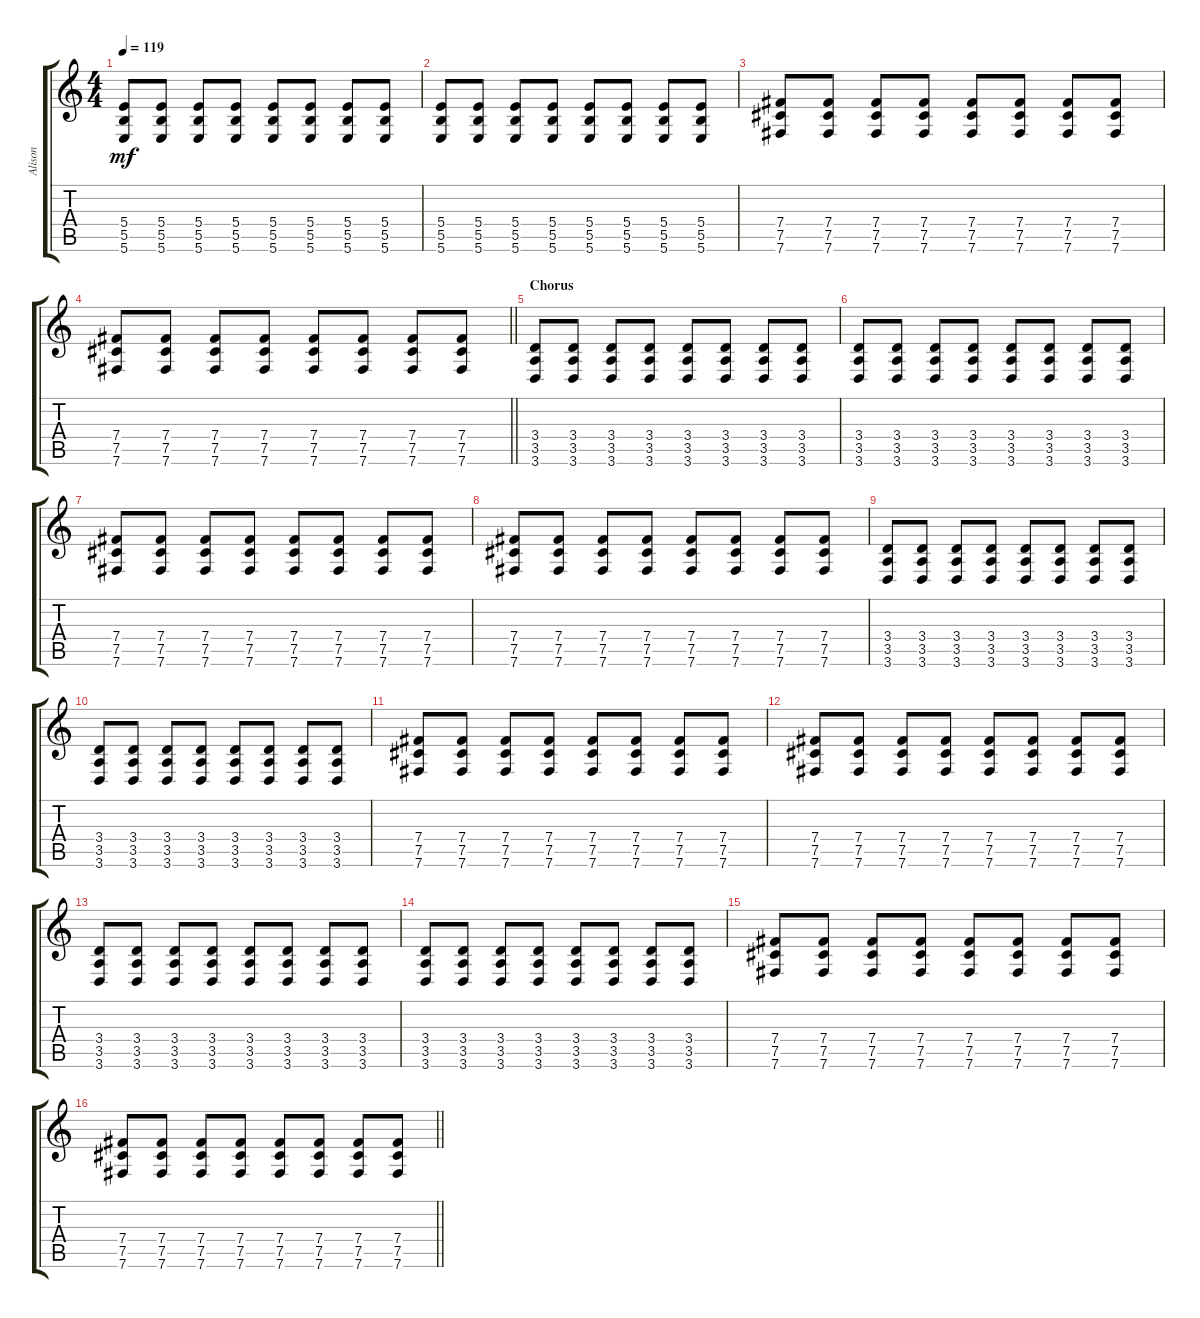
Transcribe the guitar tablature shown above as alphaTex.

\track ("Alison" "Alison") {instrument acousticguitarsteel}
\staff {score tabs}
\tuning (Db4 Ab3 E3 B2 Gb2 B1) {hide}
\ts (4 4)
\tempo 119
\clef g2
\ks c
(5.4 5.5 5.6).8{dy mf} (5.4 5.5 5.6).8 (5.4 5.5 5.6).8 (5.4 5.5 5.6).8 (5.4 5.5 5.6).8 (5.4 5.5 5.6).8 (5.4 5.5 5.6).8 (5.4 5.5 5.6).8 |
(5.4 5.5 5.6).8 (5.4 5.5 5.6).8 (5.4 5.5 5.6).8 (5.4 5.5 5.6).8 (5.4 5.5 5.6).8 (5.4 5.5 5.6).8 (5.4 5.5 5.6).8 (5.4 5.5 5.6).8 |
(7.4 7.5 7.6).8 (7.4 7.5 7.6).8 (7.4 7.5 7.6).8 (7.4 7.5 7.6).8 (7.4 7.5 7.6).8 (7.4 7.5 7.6).8 (7.4 7.5 7.6).8 (7.4 7.5 7.6).8 |
\barLineRight lightlight
(7.4 7.5 7.6).8 (7.4 7.5 7.6).8 (7.4 7.5 7.6).8 (7.4 7.5 7.6).8 (7.4 7.5 7.6).8 (7.4 7.5 7.6).8 (7.4 7.5 7.6).8 (7.4 7.5 7.6).8 |
\section ("" "Chorus")
(3.4 3.5 3.6).8 (3.4 3.5 3.6).8 (3.4 3.5 3.6).8 (3.4 3.5 3.6).8 (3.4 3.5 3.6).8 (3.4 3.5 3.6).8 (3.4 3.5 3.6).8 (3.4 3.5 3.6).8 |
(3.4 3.5 3.6).8 (3.4 3.5 3.6).8 (3.4 3.5 3.6).8 (3.4 3.5 3.6).8 (3.4 3.5 3.6).8 (3.4 3.5 3.6).8 (3.4 3.5 3.6).8 (3.4 3.5 3.6).8 |
(7.4 7.5 7.6).8 (7.4 7.5 7.6).8 (7.4 7.5 7.6).8 (7.4 7.5 7.6).8 (7.4 7.5 7.6).8 (7.4 7.5 7.6).8 (7.4 7.5 7.6).8 (7.4 7.5 7.6).8 |
(7.4 7.5 7.6).8 (7.4 7.5 7.6).8 (7.4 7.5 7.6).8 (7.4 7.5 7.6).8 (7.4 7.5 7.6).8 (7.4 7.5 7.6).8 (7.4 7.5 7.6).8 (7.4 7.5 7.6).8 |
(3.4 3.5 3.6).8 (3.4 3.5 3.6).8 (3.4 3.5 3.6).8 (3.4 3.5 3.6).8 (3.4 3.5 3.6).8 (3.4 3.5 3.6).8 (3.4 3.5 3.6).8 (3.4 3.5 3.6).8 |
(3.4 3.5 3.6).8 (3.4 3.5 3.6).8 (3.4 3.5 3.6).8 (3.4 3.5 3.6).8 (3.4 3.5 3.6).8 (3.4 3.5 3.6).8 (3.4 3.5 3.6).8 (3.4 3.5 3.6).8 |
(7.4 7.5 7.6).8 (7.4 7.5 7.6).8 (7.4 7.5 7.6).8 (7.4 7.5 7.6).8 (7.4 7.5 7.6).8 (7.4 7.5 7.6).8 (7.4 7.5 7.6).8 (7.4 7.5 7.6).8 |
(7.4 7.5 7.6).8 (7.4 7.5 7.6).8 (7.4 7.5 7.6).8 (7.4 7.5 7.6).8 (7.4 7.5 7.6).8 (7.4 7.5 7.6).8 (7.4 7.5 7.6).8 (7.4 7.5 7.6).8 |
(3.4 3.5 3.6).8 (3.4 3.5 3.6).8 (3.4 3.5 3.6).8 (3.4 3.5 3.6).8 (3.4 3.5 3.6).8 (3.4 3.5 3.6).8 (3.4 3.5 3.6).8 (3.4 3.5 3.6).8 |
(3.4 3.5 3.6).8 (3.4 3.5 3.6).8 (3.4 3.5 3.6).8 (3.4 3.5 3.6).8 (3.4 3.5 3.6).8 (3.4 3.5 3.6).8 (3.4 3.5 3.6).8 (3.4 3.5 3.6).8 |
(7.4 7.5 7.6).8 (7.4 7.5 7.6).8 (7.4 7.5 7.6).8 (7.4 7.5 7.6).8 (7.4 7.5 7.6).8 (7.4 7.5 7.6).8 (7.4 7.5 7.6).8 (7.4 7.5 7.6).8 |
\barLineRight lightlight
(7.4 7.5 7.6).8 (7.4 7.5 7.6).8 (7.4 7.5 7.6).8 (7.4 7.5 7.6).8 (7.4 7.5 7.6).8 (7.4 7.5 7.6).8 (7.4 7.5 7.6).8 (7.4 7.5 7.6).8
